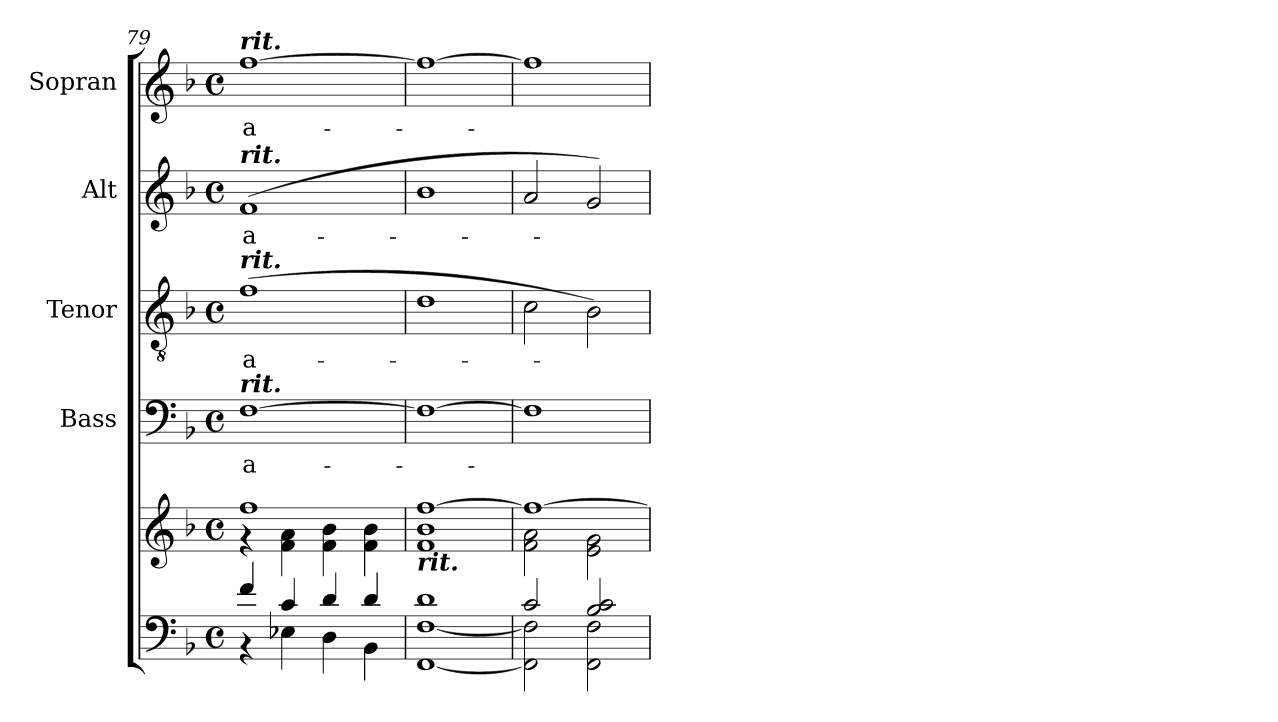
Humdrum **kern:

**kern	**kern	**kern	**text	**kern	**text	**kern	**text	**kern	**text
*part5	*part5	*part4	*part4	*part3	*part3	*part2	*part2	*part1	*part1
*staff6	*staff5	*staff4	*staff4	*staff3	*staff3	*staff2	*staff2	*staff1	*staff1
*	*	*I"Bass	*	*I"Tenor	*	*I"Alt	*	*I"Sopran	*
*	*	*I'B.	*	*I'T.	*	*I'A.	*	*I'S.	*
*clefF4	*clefG2	*clefF4	*	*clefGv2	*	*clefG2	*	*clefG2	*
*k[b-]	*k[b-]	*k[b-]	*	*k[b-]	*	*k[b-]	*	*k[b-]	*
*F:	*F:	*F:	*	*F:	*	*F:	*	*F:	*
*M4/4	*M4/4	*M4/4	*	*M4/4	*	*M4/4	*	*M4/4	*
*met(c)	*met(c)	*met(c)	*	*met(c)	*	*met(c)	*	*met(c)	*
=79	=79	=79	=79	=79	=79	=79	=79	=79	=79
*^	*^	*	*	*	*	*	*	*	*
!	!	!	!	!	!	!	!	!	!	!LO:TX:a:Bi:t=rit.	!
!	!	!	!	!	!	!	!	!LO:TX:a:Bi:t=rit.	!	!	!
!	!	!	!	!	!	!LO:TX:a:Bi:t=rit.	!	!	!	!	!
!	!	!	!	!LO:TX:a:Bi:t=rit.	!	!	!	!	!	!	!
!	!	!	!	!	!LO:LY:b	!	!LO:LY:b	!	!LO:LY:b	!	!LO:LY:b
4f/	4r	1ff	4rg	[1F	a-	(>1f	a-	(>1f	a-	[1ff	a-
4c/	4E-X\	.	4f\ 4a\	.	.	.	.	.	.	.	.
4d/	4D\	.	4f\ 4b-\	.	.	.	.	.	.	.	.
4d/	4BB-\	.	4f\ 4b-\	.	.	.	.	.	.	.	.
=80	=80	=80	=80	=80	=80	=80	=80	=80	=80	=80	=80
!	!	!LO:TX:b:Bi:t=rit.	!	!	!	!	!	!	!	!	!
1d	[<1FF [<1F	[>1ff	1f 1b-	1F_	.	1d	.	1b-	.	1ff_	.
=81	=81	=81	=81	=81	=81	=81	=81	=81	=81	=81	=81
2c/	2FF\] 2F\]	1ff_	2f\ 2a\	1F]	.	2c\	.	2a/	.	1ff]	.
2B-/ 2c/	2FF\ 2F\	.	2e\ 2g\	.	.	2B-\)	.	2g/)	.	.	.
*v	*v	*	*	*	*	*	*	*	*	*	*
*	*v	*v	*	*	*	*	*	*	*	*
=	=	=	=	=	=	=	=	=	=
*-	*-	*-	*-	*-	*-	*-	*-	*-	*-
